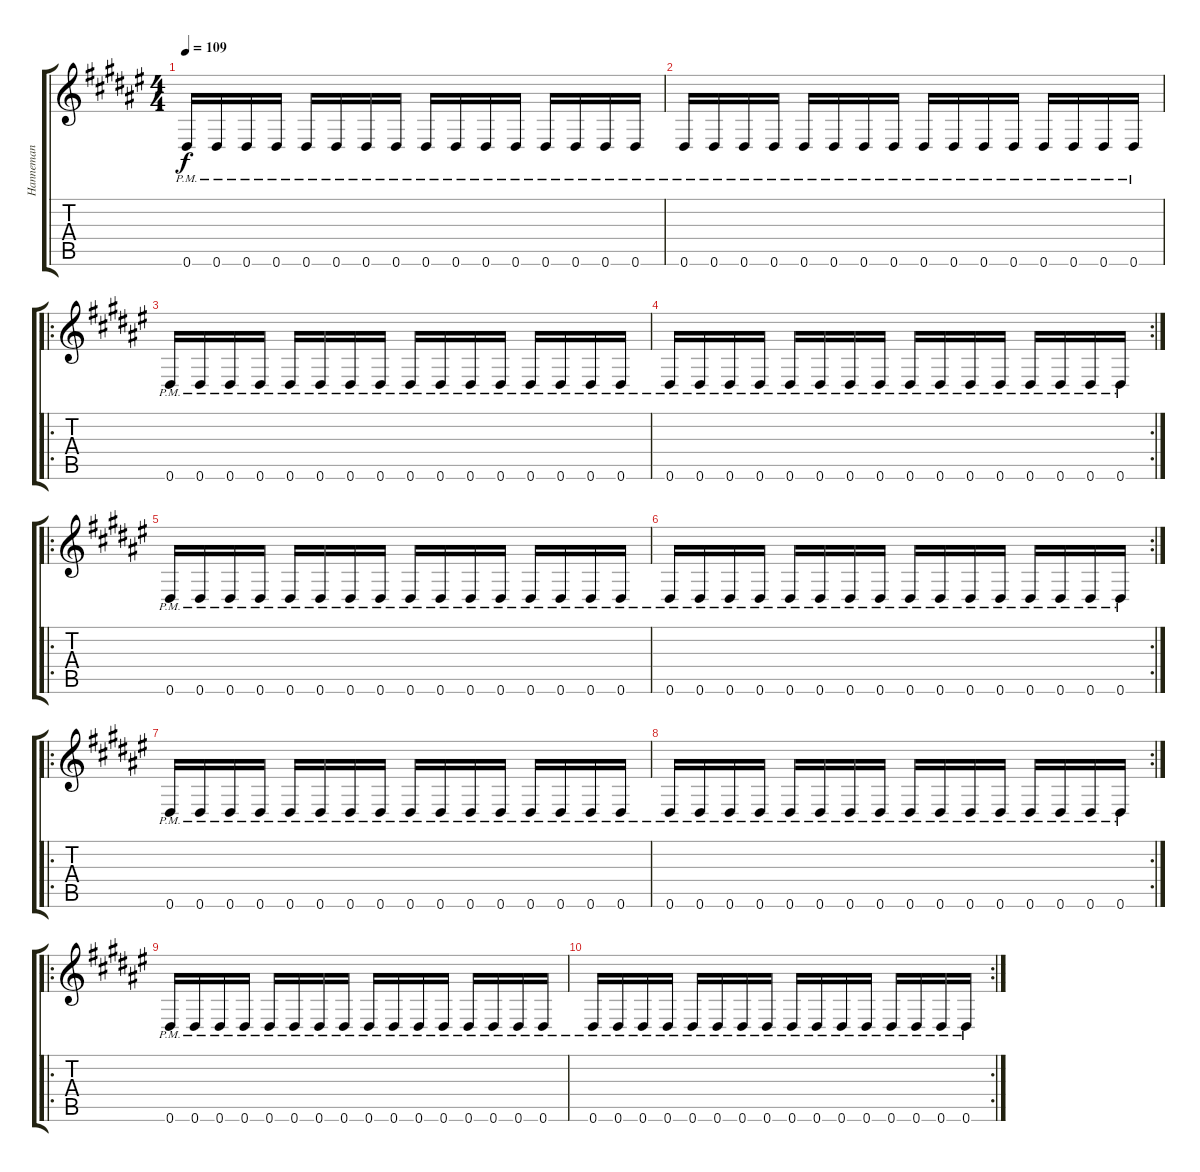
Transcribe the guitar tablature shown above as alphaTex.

\track ("Hanneman" "Hanneman") {instrument distortionguitar}
\staff {score tabs}
\tuning (Eb4 Bb3 Gb3 Db3 Ab2 Eb2) {hide}
\ts (4 4)
\tempo 109
\clef g2
\ks f#
0.6{pm}.16{dy f} 0.6{pm}.16 0.6{pm}.16 0.6{pm}.16 0.6{pm}.16 0.6{pm}.16 0.6{pm}.16 0.6{pm}.16 0.6{pm}.16 0.6{pm}.16 0.6{pm}.16 0.6{pm}.16 0.6{pm}.16 0.6{pm}.16 0.6{pm}.16 0.6{pm}.16 |
0.6{pm}.16 0.6{pm}.16 0.6{pm}.16 0.6{pm}.16 0.6{pm}.16 0.6{pm}.16 0.6{pm}.16 0.6{pm}.16 0.6{pm}.16 0.6{pm}.16 0.6{pm}.16 0.6{pm}.16 0.6{pm}.16 0.6{pm}.16 0.6{pm}.16 0.6{pm}.16 |
\ro
0.6{pm}.16{volume 11} 0.6{pm}.16 0.6{pm}.16 0.6{pm}.16 0.6{pm}.16 0.6{pm}.16 0.6{pm}.16 0.6{pm}.16 0.6{pm}.16 0.6{pm}.16 0.6{pm}.16 0.6{pm}.16 0.6{pm}.16 0.6{pm}.16 0.6{pm}.16 0.6{pm}.16 |
\rc 2
0.6{pm}.16 0.6{pm}.16 0.6{pm}.16 0.6{pm}.16 0.6{pm}.16 0.6{pm}.16 0.6{pm}.16 0.6{pm}.16 0.6{pm}.16 0.6{pm}.16 0.6{pm}.16 0.6{pm}.16 0.6{pm}.16 0.6{pm}.16 0.6{pm}.16 0.6{pm}.16 |
\ro
0.6{pm}.16{volume 8} 0.6{pm}.16 0.6{pm}.16 0.6{pm}.16 0.6{pm}.16 0.6{pm}.16 0.6{pm}.16 0.6{pm}.16 0.6{pm}.16 0.6{pm}.16 0.6{pm}.16 0.6{pm}.16 0.6{pm}.16 0.6{pm}.16 0.6{pm}.16 0.6{pm}.16 |
\rc 2
0.6{pm}.16 0.6{pm}.16 0.6{pm}.16 0.6{pm}.16 0.6{pm}.16 0.6{pm}.16 0.6{pm}.16 0.6{pm}.16 0.6{pm}.16 0.6{pm}.16 0.6{pm}.16 0.6{pm}.16 0.6{pm}.16 0.6{pm}.16 0.6{pm}.16 0.6{pm}.16 |
\ro
0.6{pm}.16{volume 4} 0.6{pm}.16 0.6{pm}.16 0.6{pm}.16 0.6{pm}.16 0.6{pm}.16 0.6{pm}.16 0.6{pm}.16 0.6{pm}.16 0.6{pm}.16 0.6{pm}.16 0.6{pm}.16 0.6{pm}.16 0.6{pm}.16 0.6{pm}.16 0.6{pm}.16 |
\rc 2
0.6{pm}.16 0.6{pm}.16 0.6{pm}.16 0.6{pm}.16 0.6{pm}.16 0.6{pm}.16 0.6{pm}.16 0.6{pm}.16 0.6{pm}.16 0.6{pm}.16 0.6{pm}.16 0.6{pm}.16 0.6{pm}.16 0.6{pm}.16 0.6{pm}.16 0.6{pm}.16 |
\ro
0.6{pm}.16{volume 0} 0.6{pm}.16 0.6{pm}.16 0.6{pm}.16 0.6{pm}.16 0.6{pm}.16 0.6{pm}.16 0.6{pm}.16 0.6{pm}.16 0.6{pm}.16 0.6{pm}.16 0.6{pm}.16 0.6{pm}.16 0.6{pm}.16 0.6{pm}.16 0.6{pm}.16 |
\rc 2
0.6{pm}.16 0.6{pm}.16 0.6{pm}.16 0.6{pm}.16 0.6{pm}.16 0.6{pm}.16 0.6{pm}.16 0.6{pm}.16 0.6{pm}.16 0.6{pm}.16 0.6{pm}.16 0.6{pm}.16 0.6{pm}.16 0.6{pm}.16 0.6{pm}.16 0.6{pm}.16
